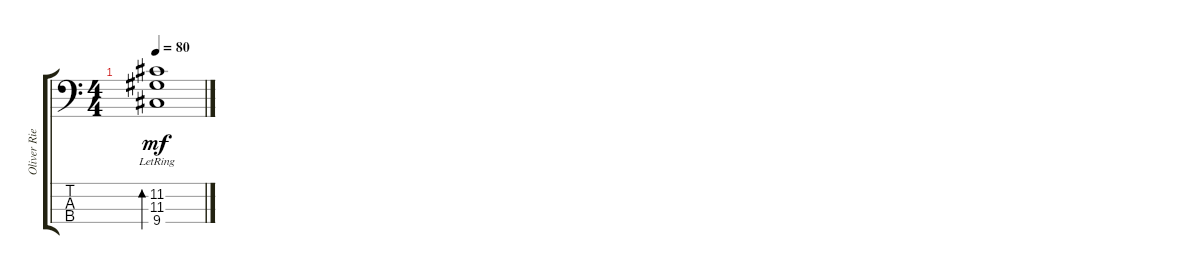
\track ("Oliver Riedel" "Oliver Rie") {instrument electricbassfinger}
\staff {score tabs}
\tuning (G2 D2 A1 E1) {hide}
\ts (4 4)
\tempo 80
\clef f4
\ks c
(11.2{lr} 11.3{lr} 9.4).1{bd 480 dy mf volume 6}
